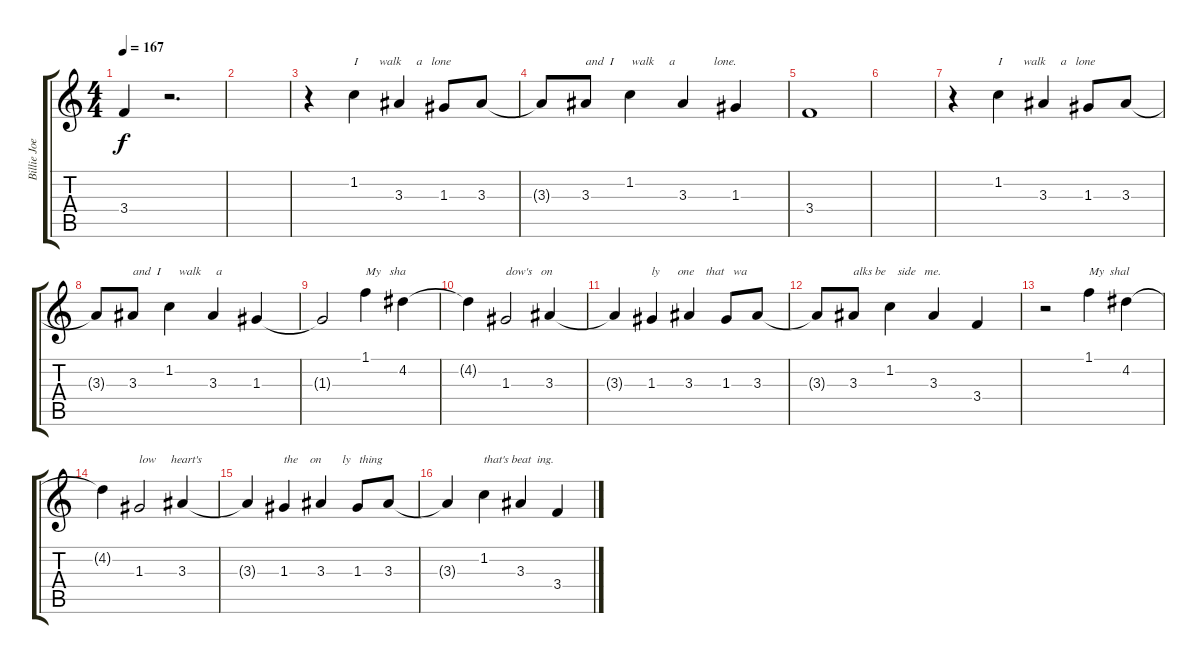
\track ("Billie Joe Armstrong (Vocals)" "Billie Joe") {instrument acousticguitarnylon}
\staff {score tabs}
\tuning (E4 B3 G3 D3 A2 E2) {hide}
\ts (4 4)
\tempo 167
\clef g2
\ks c
3.4{t}.4{dy f} r.2{d} |
|
r.4 1.2.4{txt "I       walk     a   lone"} 3.3.4 1.3.8 3.3.8 |
3.3{t}.8 3.3.8{txt "and  I      walk     a             lone."} 1.2.4 3.3.4 1.3.4 |
3.4.1 |
|
r.4 1.2.4{txt "I       walk     a   lone"} 3.3.4 1.3.8 3.3.8 |
3.3{t}.8 3.3.8{txt "and  I      walk     a"} 1.2.4 3.3.4 1.3.4 |
1.3{t}.2 1.1.4{txt "My   sha"} 4.2.4 |
4.2{t}.4 1.3.2{txt "dow's   on"} 3.3.4 |
3.3{t}.4 1.3.4{txt "ly      one    that   wa"} 3.3.4 1.3.8 3.3.8 |
3.3{t}.8 3.3.8{txt "alks be    side   me."} 1.2.4 3.3.4 3.4.4 |
r.2 1.1.4{txt "My  shal"} 4.2.4 |
4.2{t}.4 1.3.2{txt "low     heart's"} 3.3.4 |
3.3{t}.4 1.3.4{txt "the    on       ly   thing"} 3.3.4 1.3.8 3.3.8 |
3.3{t}.4 1.2.4{txt "that's beat  ing."} 3.3.4 3.4.4
